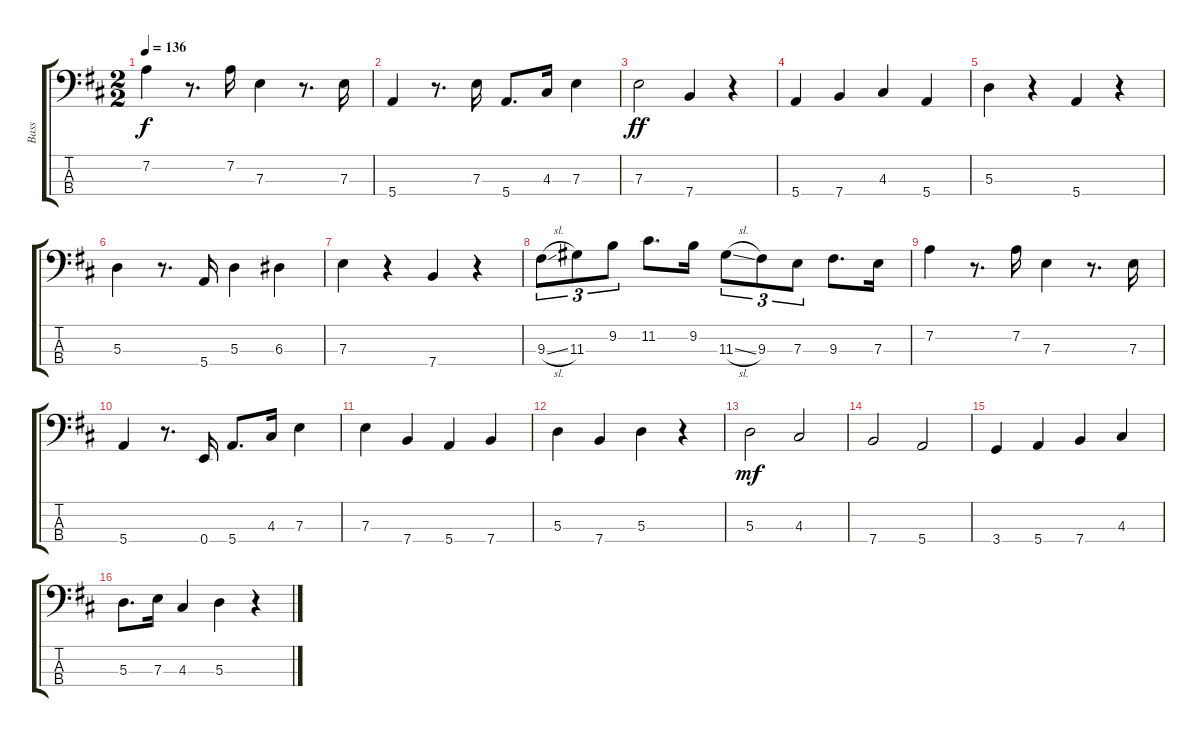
\track ("Bass" "Bass") {instrument electricbasspick}
\staff {score tabs}
\tuning (G2 D2 A1 E1) {hide}
\ts (2 2)
\tempo 136
\clef f4
\ks d
7.2.4{dy f} r.8{d} 7.2.16 7.3.4 r.8{d} 7.3.16 |
5.4.4 r.8{d} 7.3.16 5.4.8{d} 4.3.16 7.3.4 |
7.3.2{dy ff} 7.4.4 r.4 |
5.4.4 7.4.4 4.3.4 5.4.4 |
5.3.4 r.4 5.4.4 r.4 |
5.3.4 r.8{d} 5.4.16 5.3.4 6.3.4 |
7.3.4 r.4 7.4.4 r.4 |
9.3{sl}.8{tu (3 2)} 11.3.8{tu (3 2)} 9.2.8{tu (3 2) beam split} 11.2.8{d} 9.2.16 11.3{sl}.8{tu (3 2)} 9.3.8{tu (3 2)} 7.3.8{tu (3 2)} 9.3.8{d} 7.3.16 |
7.2.4 r.8{d} 7.2.16 7.3.4 r.8{d} 7.3.16 |
5.4.4 r.8{d} 0.4.16 5.4.8{d} 4.3.16 7.3.4 |
7.3.4 7.4.4 5.4.4 7.4.4 |
5.3.4 7.4.4 5.3.4 r.4 |
5.3.2{dy mf} 4.3.2 |
7.4.2 5.4.2 |
3.4.4 5.4.4 7.4.4 4.3.4 |
5.3.8{d} 7.3.16 4.3.4 5.3.4 r.4
